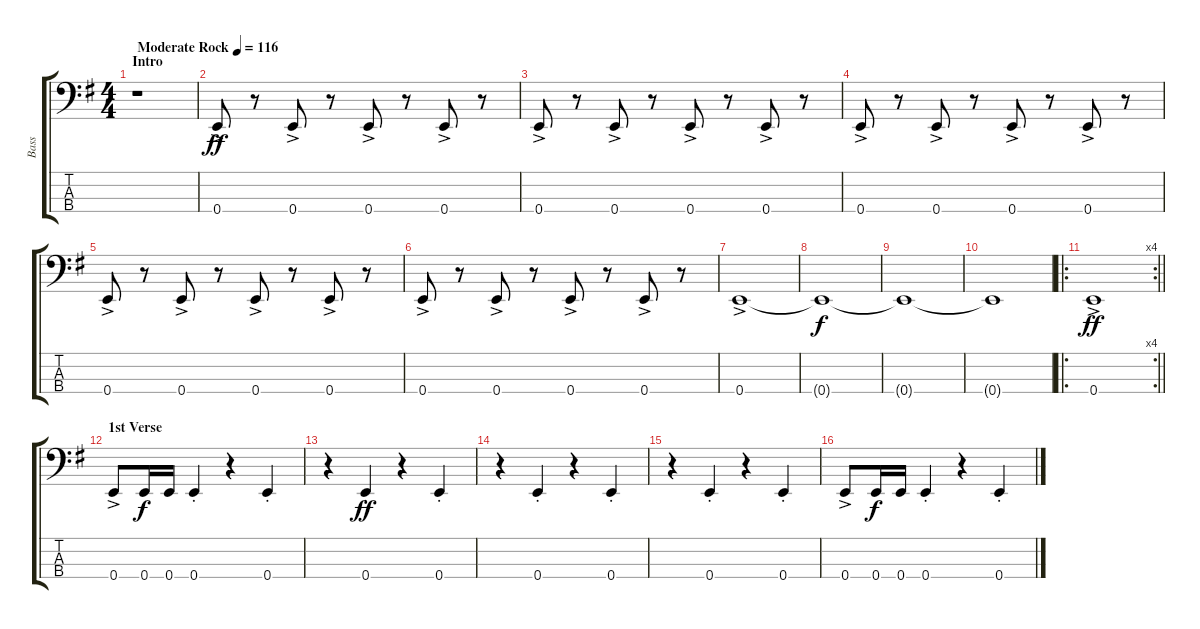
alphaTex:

\track ("Bass" "Bass") {instrument electricbassfinger}
\staff {score tabs}
\tuning (G2 D2 A1 E1) {hide}
\ts (4 4)
\section ("" "Intro")
\tempo (116 "Moderate Rock")
\clef f4
\ks g
r.1{dy ff instrument electricbassfinger} |
0.4{ac}.8 r.8 0.4{ac}.8 r.8 0.4{ac}.8 r.8 0.4{ac}.8 r.8 |
0.4{ac}.8 r.8 0.4{ac}.8 r.8 0.4{ac}.8 r.8 0.4{ac}.8 r.8 |
0.4{ac}.8 r.8 0.4{ac}.8 r.8 0.4{ac}.8 r.8 0.4{ac}.8 r.8 |
0.4{ac}.8 r.8 0.4{ac}.8 r.8 0.4{ac}.8 r.8 0.4{ac}.8 r.8 |
0.4{ac}.8 r.8 0.4{ac}.8 r.8 0.4{ac}.8 r.8 0.4{ac}.8 r.8 |
0.4{ac}.1 |
0.4{t}.1{dy f} |
0.4{t}.1 |
0.4{t}.1 |
\ro
\rc 4
\barLineRight lightlight
0.4{ac}.1{dy ff} |
\section ("" "1st Verse")
0.4{ac}.8 0.4.16{dy f} 0.4.16 0.4{st}.4 r.4 0.4{st}.4 |
r.4 0.4{st}.4{dy ff} r.4 0.4{st}.4 |
r.4 0.4{st}.4 r.4 0.4{st}.4 |
r.4 0.4{st}.4 r.4 0.4{st}.4 |
0.4{ac}.8 0.4.16{dy f} 0.4.16 0.4{st}.4 r.4 0.4{st}.4
